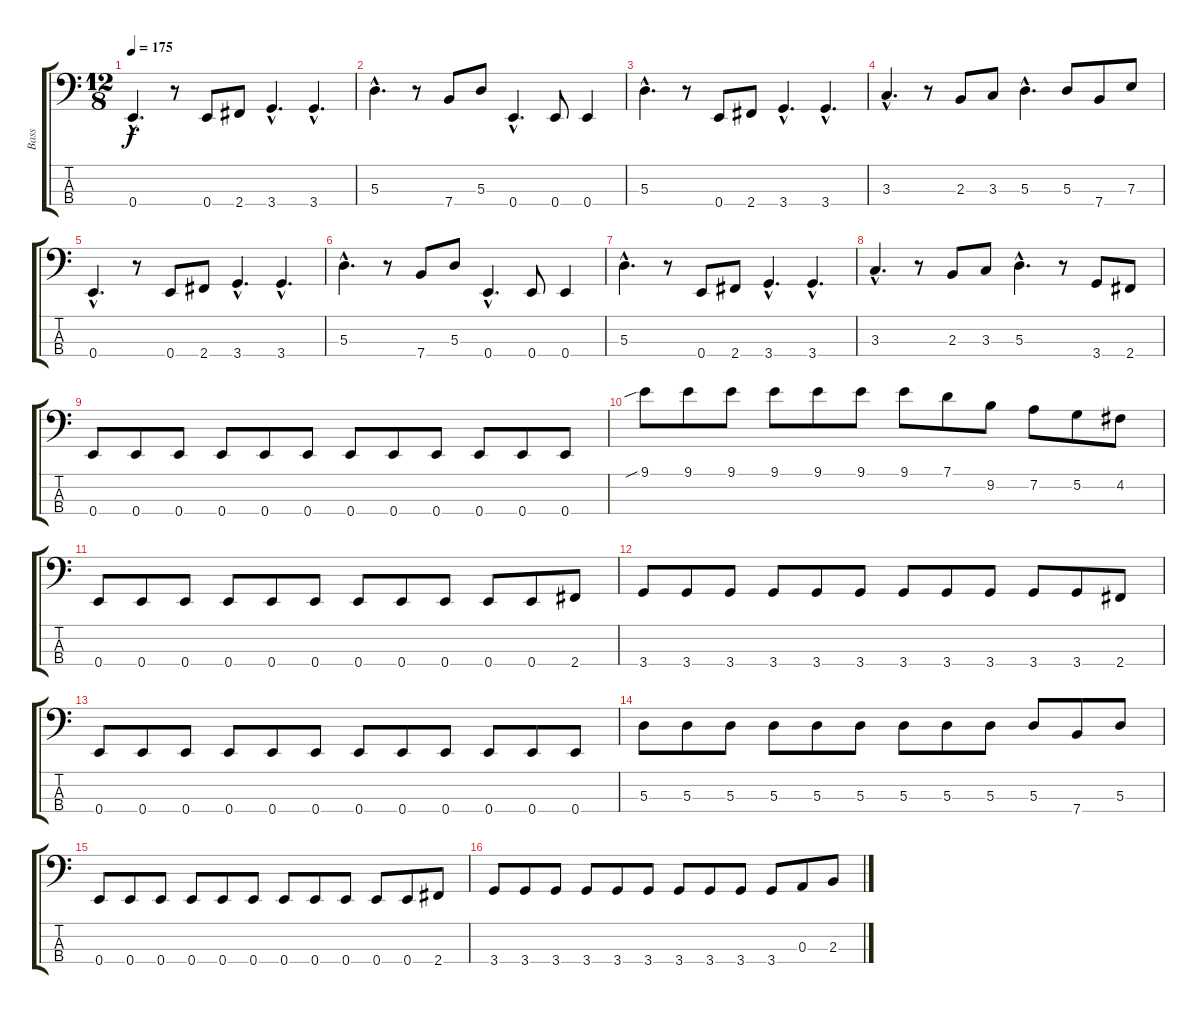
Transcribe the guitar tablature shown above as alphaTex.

\track ("Bass" "Bass") {instrument electricbasspick}
\staff {score tabs}
\tuning (G2 D2 A1 E1) {hide}
\ts (12 8)
\tempo 175
\clef f4
\ks c
0.4{hac}.4{d dy f} r.8 0.4.8 2.4.8 3.4{hac}.4{d} 3.4{hac}.4{d} |
5.3{hac}.4{d} r.8 7.4.8 5.3.8 0.4{hac}.4{d} 0.4.8 0.4.4 |
5.3{hac}.4{d} r.8 0.4.8 2.4.8 3.4{hac}.4{d} 3.4{hac}.4{d} |
3.3{hac}.4{d} r.8 2.3.8 3.3.8 5.3{hac}.4{d} 5.3.8 7.4.8 7.3.8 |
0.4{hac}.4{d} r.8 0.4.8 2.4.8 3.4{hac}.4{d} 3.4{hac}.4{d} |
5.3{hac}.4{d} r.8 7.4.8 5.3.8 0.4{hac}.4{d} 0.4.8 0.4.4 |
5.3{hac}.4{d} r.8 0.4.8 2.4.8 3.4{hac}.4{d} 3.4{hac}.4{d} |
3.3{hac}.4{d} r.8 2.3.8 3.3.8 5.3{hac}.4{d} r.8 3.4.8 2.4.8 |
0.4.8 0.4.8 0.4.8 0.4.8 0.4.8 0.4.8 0.4.8 0.4.8 0.4.8 0.4.8 0.4.8 0.4.8 |
9.1{sib}.8 9.1.8 9.1.8 9.1.8 9.1.8 9.1.8 9.1.8 7.1.8 9.2.8 7.2.8 5.2.8 4.2.8 |
0.4.8 0.4.8 0.4.8 0.4.8 0.4.8 0.4.8 0.4.8 0.4.8 0.4.8 0.4.8 0.4.8 2.4.8 |
3.4.8 3.4.8 3.4.8 3.4.8 3.4.8 3.4.8 3.4.8 3.4.8 3.4.8 3.4.8 3.4.8 2.4.8 |
0.4.8 0.4.8 0.4.8 0.4.8 0.4.8 0.4.8 0.4.8 0.4.8 0.4.8 0.4.8 0.4.8 0.4.8 |
5.3.8 5.3.8 5.3.8 5.3.8 5.3.8 5.3.8 5.3.8 5.3.8 5.3.8 5.3.8 7.4.8 5.3.8 |
0.4.8 0.4.8 0.4.8 0.4.8 0.4.8 0.4.8 0.4.8 0.4.8 0.4.8 0.4.8 0.4.8 2.4.8 |
3.4.8 3.4.8 3.4.8 3.4.8 3.4.8 3.4.8 3.4.8 3.4.8 3.4.8 3.4.8 0.3.8 2.3.8
